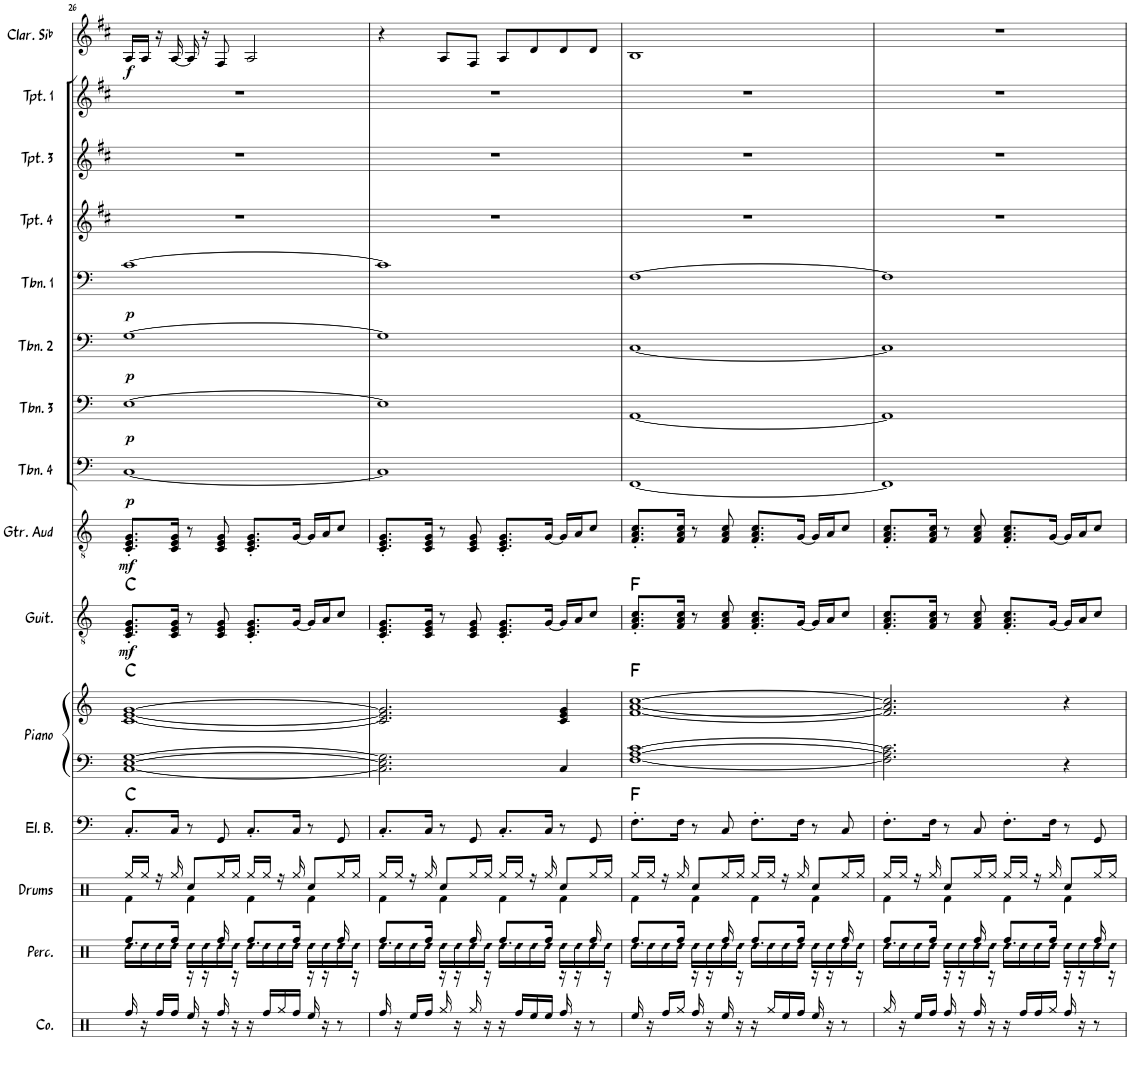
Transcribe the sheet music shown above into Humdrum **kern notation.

**kern	**kern	**kern	**kern	**harte	**kern	**kern	**harte	**kern	**dynam	**harte	**kern	**dynam	**kern	**dynam	**kern	**dynam	**kern	**dynam	**kern	**dynam	**kern	**kern	**kern	**kern	**dynam
*part15	*part14	*part13	*part12	*part12	*part11	*part11	*part11	*part10	*part10	*part10	*part9	*part9	*part8	*part8	*part7	*part7	*part6	*part6	*part5	*part5	*part4	*part3	*part2	*part1	*part1
*staff16	*staff15	*staff14	*staff13	*	*staff12	*staff11	*	*staff10	*staff10	*	*staff9	*staff9	*staff8	*staff8	*staff7	*staff7	*staff6	*staff6	*staff5	*staff5	*staff4	*staff3	*staff2	*staff1	*staff1
*I"Congas	*I"Percussion	*I"Drums	*I"Electric Bass	*	*I"Piano	*	*	*I"Guitar	*	*	*I"Guitar Audio	*	*I"Trombone 4	*	*I"Trombone 3	*	*I"Trombone 2	*	*I"Trombone 1	*	*I"Trumpet 4	*I"Trumpet 3	*I"Trumpet 1	*I"Clarinette en Sib	*
*I'Co.	*I'Perc.	*I'Drums	*I'El. B.	*	*I'Piano	*	*	*I'Guit.	*	*	*I'Gtr. Aud	*	*I'Tbn. 4	*	*I'Tbn. 3	*	*I'Tbn. 2	*	*I'Tbn. 1	*	*I'Tpt. 4	*I'Tpt. 3	*I'Tpt. 1	*I'Clar. Sib	*
!!LO:PB:g=z
*clefX	*clefX	*clefX	*clefF4	*	*clefF4	*clefG2	*	*clefGv2	*	*	*clefGv2	*	*clefF4	*	*clefF4	*	*clefF4	*	*clefF4	*	*clefG2	*clefG2	*clefG2	*clefG2	*
*	*	*	*Trd7c12	*	*	*	*	*	*	*	*	*	*	*	*	*	*	*	*	*	*Trd1c2	*Trd1c2	*Trd1c2	*Trd1c2	*
*k[]	*k[]	*k[]	*k[]	*	*k[]	*k[]	*	*k[]	*	*	*k[]	*	*k[]	*	*k[]	*	*k[]	*	*k[]	*	*k[f#c#]	*k[f#c#]	*k[f#c#]	*k[f#c#]	*
*M4/4	*M4/4	*M4/4	*M4/4	*	*M4/4	*M4/4	*	*M4/4	*	*	*M4/4	*	*M4/4	*	*M4/4	*	*M4/4	*	*M4/4	*	*M4/4	*M4/4	*M4/4	*M4/4	*
=26	=26	=26	=26	=26	=26	=26	=26	=26	=26	=26	=26	=26	=26	=26	=26	=26	=26	=26	=26	=26	=26	=26	=26	=26	=26
!	!LO:N:head=diamond	!	!	!	!	!	!	!	!LO:DY:b	!	!	!LO:DY:b	!	!LO:DY:b	!	!LO:DY:b	!	!LO:DY:b	!	!LO:DY:b	!	!	!	!	!LO:DY:b
*	*^	*^	*	*	*	*	*	*	*	*	*	*	*	*	*	*	*	*	*	*	*	*	*	*	*
16Rff/	16Rdd\LL	8.Rff/L	16Rgg/LL	4Rf\	8.C'/L	C:maj	[1C [1E [1G	[1c [1e [1g	C:maj	8.C/' 8.E/' 8.G/'L	mf	C:maj	8.C/' 8.E/' 8.G/'L	mf	[1C	p	[1E	p	[1G	p	[1c	p	1r	1r	1r	16A/LL	f
!	!LO:N:head=diamond	!	!	!	!	!	!	!	!	!	!	!	!	!	!	!	!	!	!	!	!	!	!	!	!	!	!
16r	16Rdd\	.	16Rgg/JJ	.	.	.	.	.	.	.	.	.	.	.	.	.	.	.	.	.	.	.	.	.	.	16A/JJ	.
!	!LO:N:head=diamond	!	!	!	!	!	!	!	!	!	!	!	!	!	!	!	!	!	!	!	!	!	!	!	!	!	!
16Rff/LL	16Rdd\	.	16r	.	.	.	.	.	.	.	.	.	.	.	.	.	.	.	.	.	.	.	.	.	.	16r	.
!	!LO:N:head=diamond	!	!	!	!	!	!	!	!	!	!	!	!	!	!	!	!	!	!	!	!	!	!	!	!	!	!
16Rff/JJ	16Rdd\JJ	16Rff/Jk	16Rgg/	.	16C/Jk	.	.	.	.	16C/ 16E/ 16G/Jk	.	.	16C/ 16E/ 16G/Jk	.	.	.	.	.	.	.	.	.	.	.	.	[16A/	.
!	!LO:N:head=diamond	!	!	!	!	!	!	!	!	!	!	!	!	!	!	!	!	!	!	!	!	!	!	!	!	!	!
16Ree/	16Rdd\LL	16r	8Rcc/L	4Rf\	8r	.	.	.	.	8r	.	.	8r	.	.	.	.	.	.	.	.	.	.	.	.	16A/]	.
!	!LO:N:head=diamond	!	!	!	!	!	!	!	!	!	!	!	!	!	!	!	!	!	!	!	!	!	!	!	!	!	!
16r	16Rdd\	16r	.	.	.	.	.	.	.	.	.	.	.	.	.	.	.	.	.	.	.	.	.	.	.	16r	.
!	!LO:N:head=diamond	!	!	!	!	!	!	!	!	!	!	!	!	!	!	!	!	!	!	!	!	!	!	!	!	!	!
16Rff/	16Rdd\	16Rff/	16Rgg/L	.	8GG/	.	.	.	.	8C/ 8E/ 8G/	.	.	8C/ 8E/ 8G/	.	.	.	.	.	.	.	.	.	.	.	.	8F#/	.
!	!LO:N:head=diamond	!	!	!	!	!	!	!	!	!	!	!	!	!	!	!	!	!	!	!	!	!	!	!	!	!	!
16r	16Rdd\JJ	16r	16Rgg/JJ	.	.	.	.	.	.	.	.	.	.	.	.	.	.	.	.	.	.	.	.	.	.	.	.
!	!LO:N:head=diamond	!	!	!	!	!	!	!	!	!	!	!	!	!	!	!	!	!	!	!	!	!	!	!	!	!	!
16r	16Rdd\LL	8.Rff/L	16Rgg/LL	4Rf\	8.C'/L	.	.	.	.	8.C/' 8.E/' 8.G/'L	.	.	8.C/' 8.E/' 8.G/'L	.	.	.	.	.	.	.	.	.	.	.	.	2A/	.
!	!LO:N:head=diamond	!	!	!	!	!	!	!	!	!	!	!	!	!	!	!	!	!	!	!	!	!	!	!	!	!	!
16Rff/LL	16Rdd\	.	16Rgg/JJ	.	.	.	.	.	.	.	.	.	.	.	.	.	.	.	.	.	.	.	.	.	.	.	.
!	!LO:N:head=diamond	!	!	!	!	!	!	!	!	!	!	!	!	!	!	!	!	!	!	!	!	!	!	!	!	!	!
16Rgg/	16Rdd\	.	16r	.	.	.	.	.	.	.	.	.	.	.	.	.	.	.	.	.	.	.	.	.	.	.	.
!	!LO:N:head=diamond	!	!	!	!	!	!	!	!	!	!	!	!	!	!	!	!	!	!	!	!	!	!	!	!	!	!
16Rff/JJ	16Rdd\JJ	16Rff/Jk	16Rgg/	.	16C/Jk	.	.	.	.	[16G/Jk	.	.	[16G/Jk	.	.	.	.	.	.	.	.	.	.	.	.	.	.
!	!LO:N:head=diamond	!	!	!	!	!	!	!	!	!	!	!	!	!	!	!	!	!	!	!	!	!	!	!	!	!	!
16Ree/	16Rdd\LL	16r	8Rcc/L	4Rf\	8r	.	.	.	.	16G/LL]	.	.	16G/LL]	.	.	.	.	.	.	.	.	.	.	.	.	.	.
!	!LO:N:head=diamond	!	!	!	!	!	!	!	!	!	!	!	!	!	!	!	!	!	!	!	!	!	!	!	!	!	!
16r	16Rdd\	16r	.	.	.	.	.	.	.	16A/J	.	.	16A/J	.	.	.	.	.	.	.	.	.	.	.	.	.	.
!	!LO:N:head=diamond	!	!	!	!	!	!	!	!	!	!	!	!	!	!	!	!	!	!	!	!	!	!	!	!	!	!
8r	16Rdd\	16Rff/	16Rgg/L	.	8GG/	.	.	.	.	8c/J	.	.	8c/J	.	.	.	.	.	.	.	.	.	.	.	.	.	.
!	!LO:N:head=diamond	!	!	!	!	!	!	!	!	!	!	!	!	!	!	!	!	!	!	!	!	!	!	!	!	!	!
.	16Rdd\JJ	16r	16Rgg/JJ	.	.	.	.	.	.	.	.	.	.	.	.	.	.	.	.	.	.	.	.	.	.	.	.
=27	=27	=27	=27	=27	=27	=27	=27	=27	=27	=27	=27	=27	=27	=27	=27	=27	=27	=27	=27	=27	=27	=27	=27	=27	=27	=27	=27
!	!LO:N:head=diamond	!	!	!	!	!	!	!	!	!	!	!	!	!	!	!	!	!	!	!	!	!	!	!	!	!	!
16Rff/	16Rdd\LL	8.Rff/L	16Rgg/LL	4Rf\	8.C'/L	.	2.C\] 2.E\] 2.G\]	2.c/] 2.e/] 2.g/]	.	8.C/' 8.E/' 8.G/'L	.	.	8.C/' 8.E/' 8.G/'L	.	1C]	.	1E]	.	1G]	.	1c]	.	1r	1r	1r	4r	.
!	!LO:N:head=diamond	!	!	!	!	!	!	!	!	!	!	!	!	!	!	!	!	!	!	!	!	!	!	!	!	!	!
16r	16Rdd\	.	16Rgg/JJ	.	.	.	.	.	.	.	.	.	.	.	.	.	.	.	.	.	.	.	.	.	.	.	.
!	!LO:N:head=diamond	!	!	!	!	!	!	!	!	!	!	!	!	!	!	!	!	!	!	!	!	!	!	!	!	!	!
16Ree/LL	16Rdd\	.	16r	.	.	.	.	.	.	.	.	.	.	.	.	.	.	.	.	.	.	.	.	.	.	.	.
!	!LO:N:head=diamond	!	!	!	!	!	!	!	!	!	!	!	!	!	!	!	!	!	!	!	!	!	!	!	!	!	!
16Rff/JJ	16Rdd\JJ	16Rff/Jk	16Rgg/	.	16C/Jk	.	.	.	.	16C/ 16E/ 16G/Jk	.	.	16C/ 16E/ 16G/Jk	.	.	.	.	.	.	.	.	.	.	.	.	.	.
!	!LO:N:head=diamond	!	!	!	!	!	!	!	!	!	!	!	!	!	!	!	!	!	!	!	!	!	!	!	!	!	!
16Rgg/	16Rdd\LL	16r	8Rcc/L	4Rf\	8r	.	.	.	.	8r	.	.	8r	.	.	.	.	.	.	.	.	.	.	.	.	8A/L	.
!	!LO:N:head=diamond	!	!	!	!	!	!	!	!	!	!	!	!	!	!	!	!	!	!	!	!	!	!	!	!	!	!
16r	16Rdd\	16r	.	.	.	.	.	.	.	.	.	.	.	.	.	.	.	.	.	.	.	.	.	.	.	.	.
!	!LO:N:head=diamond	!	!	!	!	!	!	!	!	!	!	!	!	!	!	!	!	!	!	!	!	!	!	!	!	!	!
16Rgg/	16Rdd\	16Rff/	16Rgg/L	.	8GG/	.	.	.	.	8C/ 8E/ 8G/	.	.	8C/ 8E/ 8G/	.	.	.	.	.	.	.	.	.	.	.	.	8F#/J	.
!	!LO:N:head=diamond	!	!	!	!	!	!	!	!	!	!	!	!	!	!	!	!	!	!	!	!	!	!	!	!	!	!
16r	16Rdd\JJ	16r	16Rgg/JJ	.	.	.	.	.	.	.	.	.	.	.	.	.	.	.	.	.	.	.	.	.	.	.	.
!	!LO:N:head=diamond	!	!	!	!	!	!	!	!	!	!	!	!	!	!	!	!	!	!	!	!	!	!	!	!	!	!
16r	16Rdd\LL	8.Rff/L	16Rgg/LL	4Rf\	8.C'/L	.	.	.	.	8.C/' 8.E/' 8.G/'L	.	.	8.C/' 8.E/' 8.G/'L	.	.	.	.	.	.	.	.	.	.	.	.	8A/L	.
!	!LO:N:head=diamond	!	!	!	!	!	!	!	!	!	!	!	!	!	!	!	!	!	!	!	!	!	!	!	!	!	!
16Rff/LL	16Rdd\	.	16Rgg/JJ	.	.	.	.	.	.	.	.	.	.	.	.	.	.	.	.	.	.	.	.	.	.	.	.
!	!LO:N:head=diamond	!	!	!	!	!	!	!	!	!	!	!	!	!	!	!	!	!	!	!	!	!	!	!	!	!	!
16Ree/	16Rdd\	.	16r	.	.	.	.	.	.	.	.	.	.	.	.	.	.	.	.	.	.	.	.	.	.	8d/	.
!	!LO:N:head=diamond	!	!	!	!	!	!	!	!	!	!	!	!	!	!	!	!	!	!	!	!	!	!	!	!	!	!
16Ree/JJ	16Rdd\JJ	16Rff/Jk	16Rgg/	.	16C/Jk	.	.	.	.	[16G/Jk	.	.	[16G/Jk	.	.	.	.	.	.	.	.	.	.	.	.	.	.
!	!LO:N:head=diamond	!	!	!	!	!	!	!	!	!	!	!	!	!	!	!	!	!	!	!	!	!	!	!	!	!	!
16Rff/	16Rdd\LL	16r	8Rcc/L	4Rf\	8r	.	4C/	4c/ 4e/ 4g/	.	16G/LL]	.	.	16G/LL]	.	.	.	.	.	.	.	.	.	.	.	.	8d/	.
!	!LO:N:head=diamond	!	!	!	!	!	!	!	!	!	!	!	!	!	!	!	!	!	!	!	!	!	!	!	!	!	!
16r	16Rdd\	16r	.	.	.	.	.	.	.	16A/J	.	.	16A/J	.	.	.	.	.	.	.	.	.	.	.	.	.	.
!	!LO:N:head=diamond	!	!	!	!	!	!	!	!	!	!	!	!	!	!	!	!	!	!	!	!	!	!	!	!	!	!
8r	16Rdd\	16Rff/	16Rgg/L	.	8GG/	.	.	.	.	8c/J	.	.	8c/J	.	.	.	.	.	.	.	.	.	.	.	.	8d/J	.
!	!LO:N:head=diamond	!	!	!	!	!	!	!	!	!	!	!	!	!	!	!	!	!	!	!	!	!	!	!	!	!	!
.	16Rdd\JJ	16r	16Rgg/JJ	.	.	.	.	.	.	.	.	.	.	.	.	.	.	.	.	.	.	.	.	.	.	.	.
=28	=28	=28	=28	=28	=28	=28	=28	=28	=28	=28	=28	=28	=28	=28	=28	=28	=28	=28	=28	=28	=28	=28	=28	=28	=28	=28	=28
!	!LO:N:head=diamond	!	!	!	!	!	!	!	!	!	!	!	!	!	!	!	!	!	!	!	!	!	!	!	!	!	!
16Ree/	16Rdd\LL	8.Rff/L	16Rgg/LL	4Rf\	8.F'\L	F:maj	[1F [1A [1c	[1f [1a [1cc	F:maj	8.F/' 8.A/' 8.c/'L	.	F:maj	8.F/' 8.A/' 8.c/'L	.	[1FF	.	[1AA	.	[1C	.	[1F	.	1r	1r	1r	1B	.
!	!LO:N:head=diamond	!	!	!	!	!	!	!	!	!	!	!	!	!	!	!	!	!	!	!	!	!	!	!	!	!	!
16r	16Rdd\	.	16Rgg/JJ	.	.	.	.	.	.	.	.	.	.	.	.	.	.	.	.	.	.	.	.	.	.	.	.
!	!LO:N:head=diamond	!	!	!	!	!	!	!	!	!	!	!	!	!	!	!	!	!	!	!	!	!	!	!	!	!	!
16Rff/LL	16Rdd\	.	16r	.	.	.	.	.	.	.	.	.	.	.	.	.	.	.	.	.	.	.	.	.	.	.	.
!	!LO:N:head=diamond	!	!	!	!	!	!	!	!	!	!	!	!	!	!	!	!	!	!	!	!	!	!	!	!	!	!
16Rgg/JJ	16Rdd\JJ	16Rff/Jk	16Rgg/	.	16F\Jk	.	.	.	.	16F/ 16A/ 16c/Jk	.	.	16F/ 16A/ 16c/Jk	.	.	.	.	.	.	.	.	.	.	.	.	.	.
!	!LO:N:head=diamond	!	!	!	!	!	!	!	!	!	!	!	!	!	!	!	!	!	!	!	!	!	!	!	!	!	!
16Rff/	16Rdd\LL	16r	8Rcc/L	4Rf\	8r	.	.	.	.	8r	.	.	8r	.	.	.	.	.	.	.	.	.	.	.	.	.	.
!	!LO:N:head=diamond	!	!	!	!	!	!	!	!	!	!	!	!	!	!	!	!	!	!	!	!	!	!	!	!	!	!
16r	16Rdd\	16r	.	.	.	.	.	.	.	.	.	.	.	.	.	.	.	.	.	.	.	.	.	.	.	.	.
!	!LO:N:head=diamond	!	!	!	!	!	!	!	!	!	!	!	!	!	!	!	!	!	!	!	!	!	!	!	!	!	!
16Ree/	16Rdd\	16Rff/	16Rgg/L	.	8C/	.	.	.	.	8F/ 8A/ 8c/	.	.	8F/ 8A/ 8c/	.	.	.	.	.	.	.	.	.	.	.	.	.	.
!	!LO:N:head=diamond	!	!	!	!	!	!	!	!	!	!	!	!	!	!	!	!	!	!	!	!	!	!	!	!	!	!
16r	16Rdd\JJ	16r	16Rgg/JJ	.	.	.	.	.	.	.	.	.	.	.	.	.	.	.	.	.	.	.	.	.	.	.	.
!	!LO:N:head=diamond	!	!	!	!	!	!	!	!	!	!	!	!	!	!	!	!	!	!	!	!	!	!	!	!	!	!
16r	16Rdd\LL	8.Rff/L	16Rgg/LL	4Rf\	8.F'\L	.	.	.	.	8.F/' 8.A/' 8.c/'L	.	.	8.F/' 8.A/' 8.c/'L	.	.	.	.	.	.	.	.	.	.	.	.	.	.
!	!LO:N:head=diamond	!	!	!	!	!	!	!	!	!	!	!	!	!	!	!	!	!	!	!	!	!	!	!	!	!	!
16Rgg/LL	16Rdd\	.	16Rgg/JJ	.	.	.	.	.	.	.	.	.	.	.	.	.	.	.	.	.	.	.	.	.	.	.	.
!	!LO:N:head=diamond	!	!	!	!	!	!	!	!	!	!	!	!	!	!	!	!	!	!	!	!	!	!	!	!	!	!
16Ree/	16Rdd\	.	16r	.	.	.	.	.	.	.	.	.	.	.	.	.	.	.	.	.	.	.	.	.	.	.	.
!	!LO:N:head=diamond	!	!	!	!	!	!	!	!	!	!	!	!	!	!	!	!	!	!	!	!	!	!	!	!	!	!
16Rff/JJ	16Rdd\JJ	16Rff/Jk	16Rgg/	.	16F\Jk	.	.	.	.	[16G/Jk	.	.	[16G/Jk	.	.	.	.	.	.	.	.	.	.	.	.	.	.
!	!LO:N:head=diamond	!	!	!	!	!	!	!	!	!	!	!	!	!	!	!	!	!	!	!	!	!	!	!	!	!	!
16Ree/	16Rdd\LL	16r	8Rcc/L	4Rf\	8r	.	.	.	.	16G/LL]	.	.	16G/LL]	.	.	.	.	.	.	.	.	.	.	.	.	.	.
!	!LO:N:head=diamond	!	!	!	!	!	!	!	!	!	!	!	!	!	!	!	!	!	!	!	!	!	!	!	!	!	!
16r	16Rdd\	16r	.	.	.	.	.	.	.	16A/J	.	.	16A/J	.	.	.	.	.	.	.	.	.	.	.	.	.	.
!	!LO:N:head=diamond	!	!	!	!	!	!	!	!	!	!	!	!	!	!	!	!	!	!	!	!	!	!	!	!	!	!
8r	16Rdd\	16Rff/	16Rgg/L	.	8C/	.	.	.	.	8c/J	.	.	8c/J	.	.	.	.	.	.	.	.	.	.	.	.	.	.
!	!LO:N:head=diamond	!	!	!	!	!	!	!	!	!	!	!	!	!	!	!	!	!	!	!	!	!	!	!	!	!	!
.	16Rdd\JJ	16r	16Rgg/JJ	.	.	.	.	.	.	.	.	.	.	.	.	.	.	.	.	.	.	.	.	.	.	.	.
=29	=29	=29	=29	=29	=29	=29	=29	=29	=29	=29	=29	=29	=29	=29	=29	=29	=29	=29	=29	=29	=29	=29	=29	=29	=29	=29	=29
!	!LO:N:head=diamond	!	!	!	!	!	!	!	!	!	!	!	!	!	!	!	!	!	!	!	!	!	!	!	!	!	!
16Rgg/	16Rdd\LL	8.Rff/L	16Rgg/LL	4Rf\	8.F'\L	.	2.F\] 2.A\] 2.c\]	2.f/] 2.a/] 2.cc/]	.	8.F/' 8.A/' 8.c/'L	.	.	8.F/' 8.A/' 8.c/'L	.	1FF]	.	1AA]	.	1C]	.	1F]	.	1r	1r	1r	1r	.
!	!LO:N:head=diamond	!	!	!	!	!	!	!	!	!	!	!	!	!	!	!	!	!	!	!	!	!	!	!	!	!	!
16r	16Rdd\	.	16Rgg/JJ	.	.	.	.	.	.	.	.	.	.	.	.	.	.	.	.	.	.	.	.	.	.	.	.
!	!LO:N:head=diamond	!	!	!	!	!	!	!	!	!	!	!	!	!	!	!	!	!	!	!	!	!	!	!	!	!	!
16Ree/LL	16Rdd\	.	16r	.	.	.	.	.	.	.	.	.	.	.	.	.	.	.	.	.	.	.	.	.	.	.	.
!	!LO:N:head=diamond	!	!	!	!	!	!	!	!	!	!	!	!	!	!	!	!	!	!	!	!	!	!	!	!	!	!
16Rff/JJ	16Rdd\JJ	16Rff/Jk	16Rgg/	.	16F\Jk	.	.	.	.	16F/ 16A/ 16c/Jk	.	.	16F/ 16A/ 16c/Jk	.	.	.	.	.	.	.	.	.	.	.	.	.	.
!	!LO:N:head=diamond	!	!	!	!	!	!	!	!	!	!	!	!	!	!	!	!	!	!	!	!	!	!	!	!	!	!
16Rff/	16Rdd\LL	16r	8Rcc/L	4Rf\	8r	.	.	.	.	8r	.	.	8r	.	.	.	.	.	.	.	.	.	.	.	.	.	.
!	!LO:N:head=diamond	!	!	!	!	!	!	!	!	!	!	!	!	!	!	!	!	!	!	!	!	!	!	!	!	!	!
16r	16Rdd\	16r	.	.	.	.	.	.	.	.	.	.	.	.	.	.	.	.	.	.	.	.	.	.	.	.	.
!	!LO:N:head=diamond	!	!	!	!	!	!	!	!	!	!	!	!	!	!	!	!	!	!	!	!	!	!	!	!	!	!
16Rff/	16Rdd\	16Rff/	16Rgg/L	.	8C/	.	.	.	.	8F/ 8A/ 8c/	.	.	8F/ 8A/ 8c/	.	.	.	.	.	.	.	.	.	.	.	.	.	.
!	!LO:N:head=diamond	!	!	!	!	!	!	!	!	!	!	!	!	!	!	!	!	!	!	!	!	!	!	!	!	!	!
16r	16Rdd\JJ	16r	16Rgg/JJ	.	.	.	.	.	.	.	.	.	.	.	.	.	.	.	.	.	.	.	.	.	.	.	.
!	!LO:N:head=diamond	!	!	!	!	!	!	!	!	!	!	!	!	!	!	!	!	!	!	!	!	!	!	!	!	!	!
16r	16Rdd\LL	8.Rff/L	16Rgg/LL	4Rf\	8.F'\L	.	.	.	.	8.F/' 8.A/' 8.c/'L	.	.	8.F/' 8.A/' 8.c/'L	.	.	.	.	.	.	.	.	.	.	.	.	.	.
!	!LO:N:head=diamond	!	!	!	!	!	!	!	!	!	!	!	!	!	!	!	!	!	!	!	!	!	!	!	!	!	!
16Rff/LL	16Rdd\	.	16Rgg/JJ	.	.	.	.	.	.	.	.	.	.	.	.	.	.	.	.	.	.	.	.	.	.	.	.
!	!LO:N:head=diamond	!	!	!	!	!	!	!	!	!	!	!	!	!	!	!	!	!	!	!	!	!	!	!	!	!	!
16Rff/	16Rdd\	.	16r	.	.	.	.	.	.	.	.	.	.	.	.	.	.	.	.	.	.	.	.	.	.	.	.
!	!LO:N:head=diamond	!	!	!	!	!	!	!	!	!	!	!	!	!	!	!	!	!	!	!	!	!	!	!	!	!	!
16Rgg/JJ	16Rdd\JJ	16Rff/Jk	16Rgg/	.	16F\Jk	.	.	.	.	[16G/Jk	.	.	[16G/Jk	.	.	.	.	.	.	.	.	.	.	.	.	.	.
!	!LO:N:head=diamond	!	!	!	!	!	!	!	!	!	!	!	!	!	!	!	!	!	!	!	!	!	!	!	!	!	!
16Rff/	16Rdd\LL	16r	8Rcc/L	4Rf\	8r	.	4r	4r	.	16G/LL]	.	.	16G/LL]	.	.	.	.	.	.	.	.	.	.	.	.	.	.
!	!LO:N:head=diamond	!	!	!	!	!	!	!	!	!	!	!	!	!	!	!	!	!	!	!	!	!	!	!	!	!	!
16r	16Rdd\	16r	.	.	.	.	.	.	.	16A/J	.	.	16A/J	.	.	.	.	.	.	.	.	.	.	.	.	.	.
!	!LO:N:head=diamond	!	!	!	!	!	!	!	!	!	!	!	!	!	!	!	!	!	!	!	!	!	!	!	!	!	!
8r	16Rdd\	16Rff/	16Rgg/L	.	8GG/	.	.	.	.	8c/J	.	.	8c/J	.	.	.	.	.	.	.	.	.	.	.	.	.	.
!	!LO:N:head=diamond	!	!	!	!	!	!	!	!	!	!	!	!	!	!	!	!	!	!	!	!	!	!	!	!	!	!
.	16Rdd\JJ	16r	16Rgg/JJ	.	.	.	.	.	.	.	.	.	.	.	.	.	.	.	.	.	.	.	.	.	.	.	.
*	*v	*v	*	*	*	*	*	*	*	*	*	*	*	*	*	*	*	*	*	*	*	*	*	*	*	*	*
*	*	*v	*v	*	*	*	*	*	*	*	*	*	*	*	*	*	*	*	*	*	*	*	*	*	*	*
=	=	=	=	=	=	=	=	=	=	=	=	=	=	=	=	=	=	=	=	=	=	=	=	=	=
*-	*-	*-	*-	*-	*-	*-	*-	*-	*-	*-	*-	*-	*-	*-	*-	*-	*-	*-	*-	*-	*-	*-	*-	*-	*-
